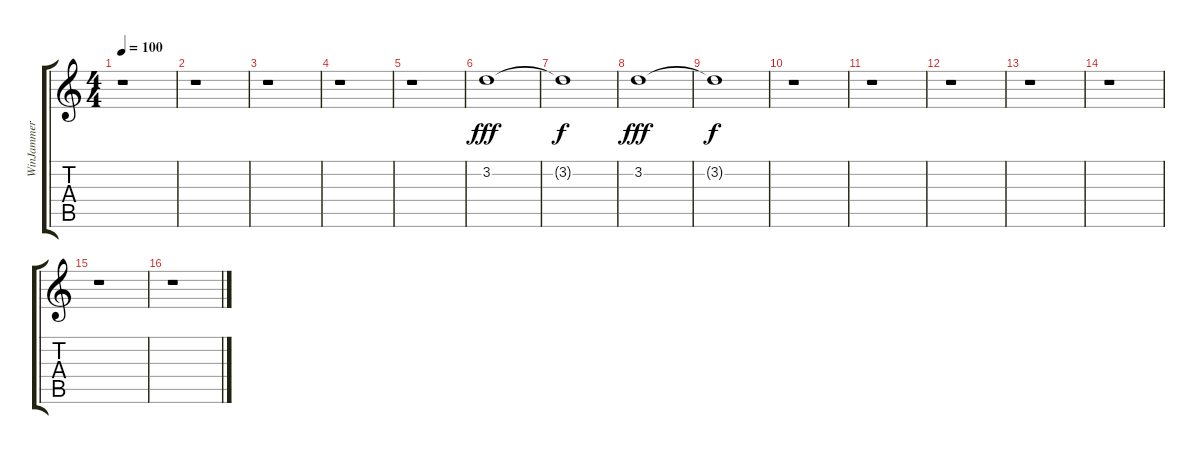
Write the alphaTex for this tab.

\track ("WinJammer Demo" "WinJammer ") {instrument distortionguitar}
\staff {score tabs}
\tuning (E4 B3 G3 D3 A2 D2) {hide}
\ts (4 4)
\tempo 100
\clef g2
\ks c
r.1{dy fff} |
r.1 |
r.1 |
r.1 |
r.1 |
3.2.1 |
3.2{t}.1{dy f} |
3.2.1{dy fff} |
3.2{t}.1{dy f} |
r.1 |
r.1 |
r.1 |
r.1 |
r.1 |
r.1 |
r.1
